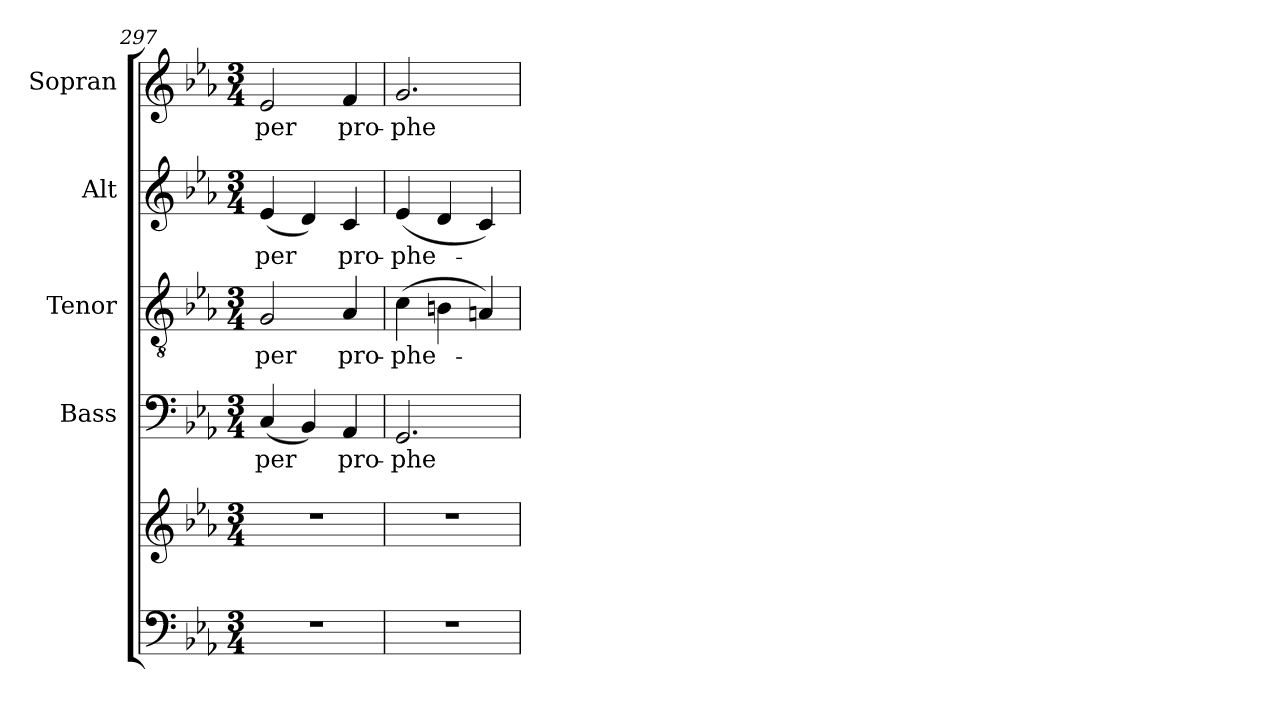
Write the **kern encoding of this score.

**kern	**kern	**kern	**text	**kern	**text	**kern	**text	**kern	**text
*part5	*part5	*part4	*part4	*part3	*part3	*part2	*part2	*part1	*part1
*staff6	*staff5	*staff4	*staff4	*staff3	*staff3	*staff2	*staff2	*staff1	*staff1
*	*	*I"Bass	*	*I"Tenor	*	*I"Alt	*	*I"Sopran	*
*	*	*I'B.	*	*I'T.	*	*I'A.	*	*I'S.	*
*clefF4	*clefG2	*clefF4	*	*clefGv2	*	*clefG2	*	*clefG2	*
*k[b-e-a-]	*k[b-e-a-]	*k[b-e-a-]	*	*k[b-e-a-]	*	*k[b-e-a-]	*	*k[b-e-a-]	*
*E-:	*E-:	*E-:	*	*E-:	*	*E-:	*	*E-:	*
*M3/4	*M3/4	*M3/4	*	*M3/4	*	*M3/4	*	*M3/4	*
=297	=297	=297	=297	=297	=297	=297	=297	=297	=297
!	!	!	!LO:LY:b	!	!LO:LY:b	!	!LO:LY:b	!	!LO:LY:b
2.r	2.r	(<4C/	per	2G/	per	(<4e-/	per	2e-/	per
.	.	4BB-/)	.	.	.	4d/)	.	.	.
!	!	!	!LO:LY:b	!	!LO:LY:b	!	!LO:LY:b	!	!LO:LY:b
.	.	4AA-/	pro-	4A-/	pro-	4c/	pro-	4f/	pro-
=298	=298	=298	=298	=298	=298	=298	=298	=298	=298
!	!	!	!LO:LY:b	!	!LO:LY:b	!	!LO:LY:b	!	!LO:LY:b
2.r	2.r	2.GG/	-phe-	(>4c\	-phe-	(<4e-/	-phe-	2.g/	-phe-
.	.	.	.	4Bn\	.	4d/	.	.	.
.	.	.	.	4An/)	.	4c/)	.	.	.
=	=	=	=	=	=	=	=	=	=
*-	*-	*-	*-	*-	*-	*-	*-	*-	*-
